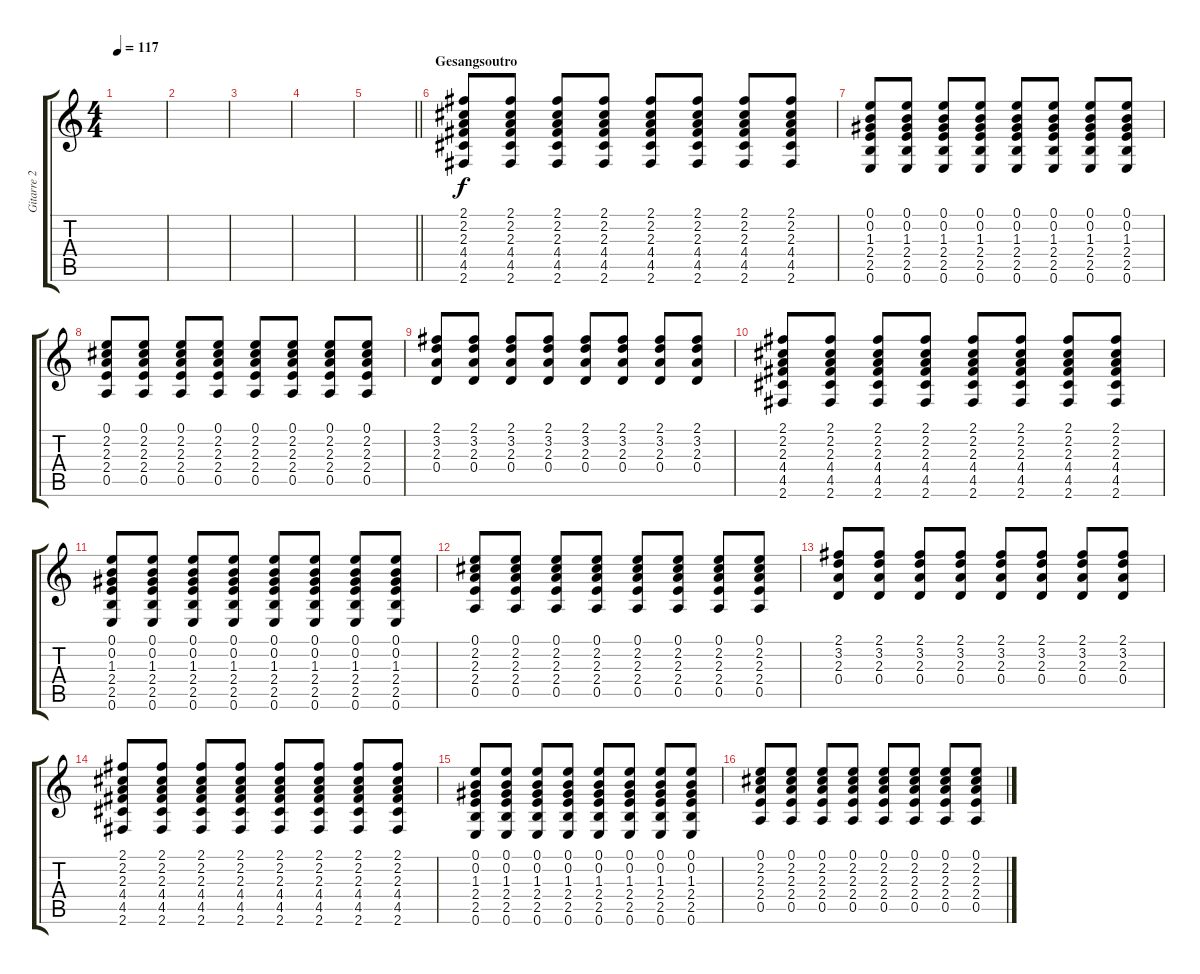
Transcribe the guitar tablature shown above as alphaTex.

\track ("Gitarre 2" "Gitarre 2") {instrument acousticguitarnylon}
\staff {score tabs}
\tuning (E4 B3 G3 D3 A2 E2) {hide}
\ts (4 4)
\tempo 117
\clef g2
\ks c
|
|
|
|
\barLineRight lightlight
|
\section ("" "Gesangsoutro")
(2.1 2.2 2.3 4.4 4.5 2.6).8 (2.1 2.2 2.3 4.4 4.5 2.6).8 (2.1 2.2 2.3 4.4 4.5 2.6).8 (2.1 2.2 2.3 4.4 4.5 2.6).8 (2.1 2.2 2.3 4.4 4.5 2.6).8 (2.1 2.2 2.3 4.4 4.5 2.6).8 (2.1 2.2 2.3 4.4 4.5 2.6).8 (2.1 2.2 2.3 4.4 4.5 2.6).8 |
(0.1 0.2 1.3 2.4 2.5 0.6).8 (0.1 0.2 1.3 2.4 2.5 0.6).8 (0.1 0.2 1.3 2.4 2.5 0.6).8 (0.1 0.2 1.3 2.4 2.5 0.6).8 (0.1 0.2 1.3 2.4 2.5 0.6).8 (0.1 0.2 1.3 2.4 2.5 0.6).8 (0.1 0.2 1.3 2.4 2.5 0.6).8 (0.1 0.2 1.3 2.4 2.5 0.6).8 |
(0.1 2.2 2.3 2.4 0.5).8 (0.1 2.2 2.3 2.4 0.5).8 (0.1 2.2 2.3 2.4 0.5).8 (0.1 2.2 2.3 2.4 0.5).8 (0.1 2.2 2.3 2.4 0.5).8 (0.1 2.2 2.3 2.4 0.5).8 (0.1 2.2 2.3 2.4 0.5).8 (0.1 2.2 2.3 2.4 0.5).8 |
(2.1 3.2 2.3 0.4).8 (2.1 3.2 2.3 0.4).8 (2.1 3.2 2.3 0.4).8 (2.1 3.2 2.3 0.4).8 (2.1 3.2 2.3 0.4).8 (2.1 3.2 2.3 0.4).8 (2.1 3.2 2.3 0.4).8 (2.1 3.2 2.3 0.4).8 |
(2.1 2.2 2.3 4.4 4.5 2.6).8 (2.1 2.2 2.3 4.4 4.5 2.6).8 (2.1 2.2 2.3 4.4 4.5 2.6).8 (2.1 2.2 2.3 4.4 4.5 2.6).8 (2.1 2.2 2.3 4.4 4.5 2.6).8 (2.1 2.2 2.3 4.4 4.5 2.6).8 (2.1 2.2 2.3 4.4 4.5 2.6).8 (2.1 2.2 2.3 4.4 4.5 2.6).8 |
(0.1 0.2 1.3 2.4 2.5 0.6).8 (0.1 0.2 1.3 2.4 2.5 0.6).8 (0.1 0.2 1.3 2.4 2.5 0.6).8 (0.1 0.2 1.3 2.4 2.5 0.6).8 (0.1 0.2 1.3 2.4 2.5 0.6).8 (0.1 0.2 1.3 2.4 2.5 0.6).8 (0.1 0.2 1.3 2.4 2.5 0.6).8 (0.1 0.2 1.3 2.4 2.5 0.6).8 |
(0.1 2.2 2.3 2.4 0.5).8 (0.1 2.2 2.3 2.4 0.5).8 (0.1 2.2 2.3 2.4 0.5).8 (0.1 2.2 2.3 2.4 0.5).8 (0.1 2.2 2.3 2.4 0.5).8 (0.1 2.2 2.3 2.4 0.5).8 (0.1 2.2 2.3 2.4 0.5).8 (0.1 2.2 2.3 2.4 0.5).8 |
(2.1 3.2 2.3 0.4).8 (2.1 3.2 2.3 0.4).8 (2.1 3.2 2.3 0.4).8 (2.1 3.2 2.3 0.4).8 (2.1 3.2 2.3 0.4).8 (2.1 3.2 2.3 0.4).8 (2.1 3.2 2.3 0.4).8 (2.1 3.2 2.3 0.4).8 |
(2.1 2.2 2.3 4.4 4.5 2.6).8 (2.1 2.2 2.3 4.4 4.5 2.6).8 (2.1 2.2 2.3 4.4 4.5 2.6).8 (2.1 2.2 2.3 4.4 4.5 2.6).8 (2.1 2.2 2.3 4.4 4.5 2.6).8 (2.1 2.2 2.3 4.4 4.5 2.6).8 (2.1 2.2 2.3 4.4 4.5 2.6).8 (2.1 2.2 2.3 4.4 4.5 2.6).8 |
(0.1 0.2 1.3 2.4 2.5 0.6).8 (0.1 0.2 1.3 2.4 2.5 0.6).8 (0.1 0.2 1.3 2.4 2.5 0.6).8 (0.1 0.2 1.3 2.4 2.5 0.6).8 (0.1 0.2 1.3 2.4 2.5 0.6).8 (0.1 0.2 1.3 2.4 2.5 0.6).8 (0.1 0.2 1.3 2.4 2.5 0.6).8 (0.1 0.2 1.3 2.4 2.5 0.6).8 |
(0.1 2.2 2.3 2.4 0.5).8 (0.1 2.2 2.3 2.4 0.5).8 (0.1 2.2 2.3 2.4 0.5).8 (0.1 2.2 2.3 2.4 0.5).8 (0.1 2.2 2.3 2.4 0.5).8 (0.1 2.2 2.3 2.4 0.5).8 (0.1 2.2 2.3 2.4 0.5).8 (0.1 2.2 2.3 2.4 0.5).8
